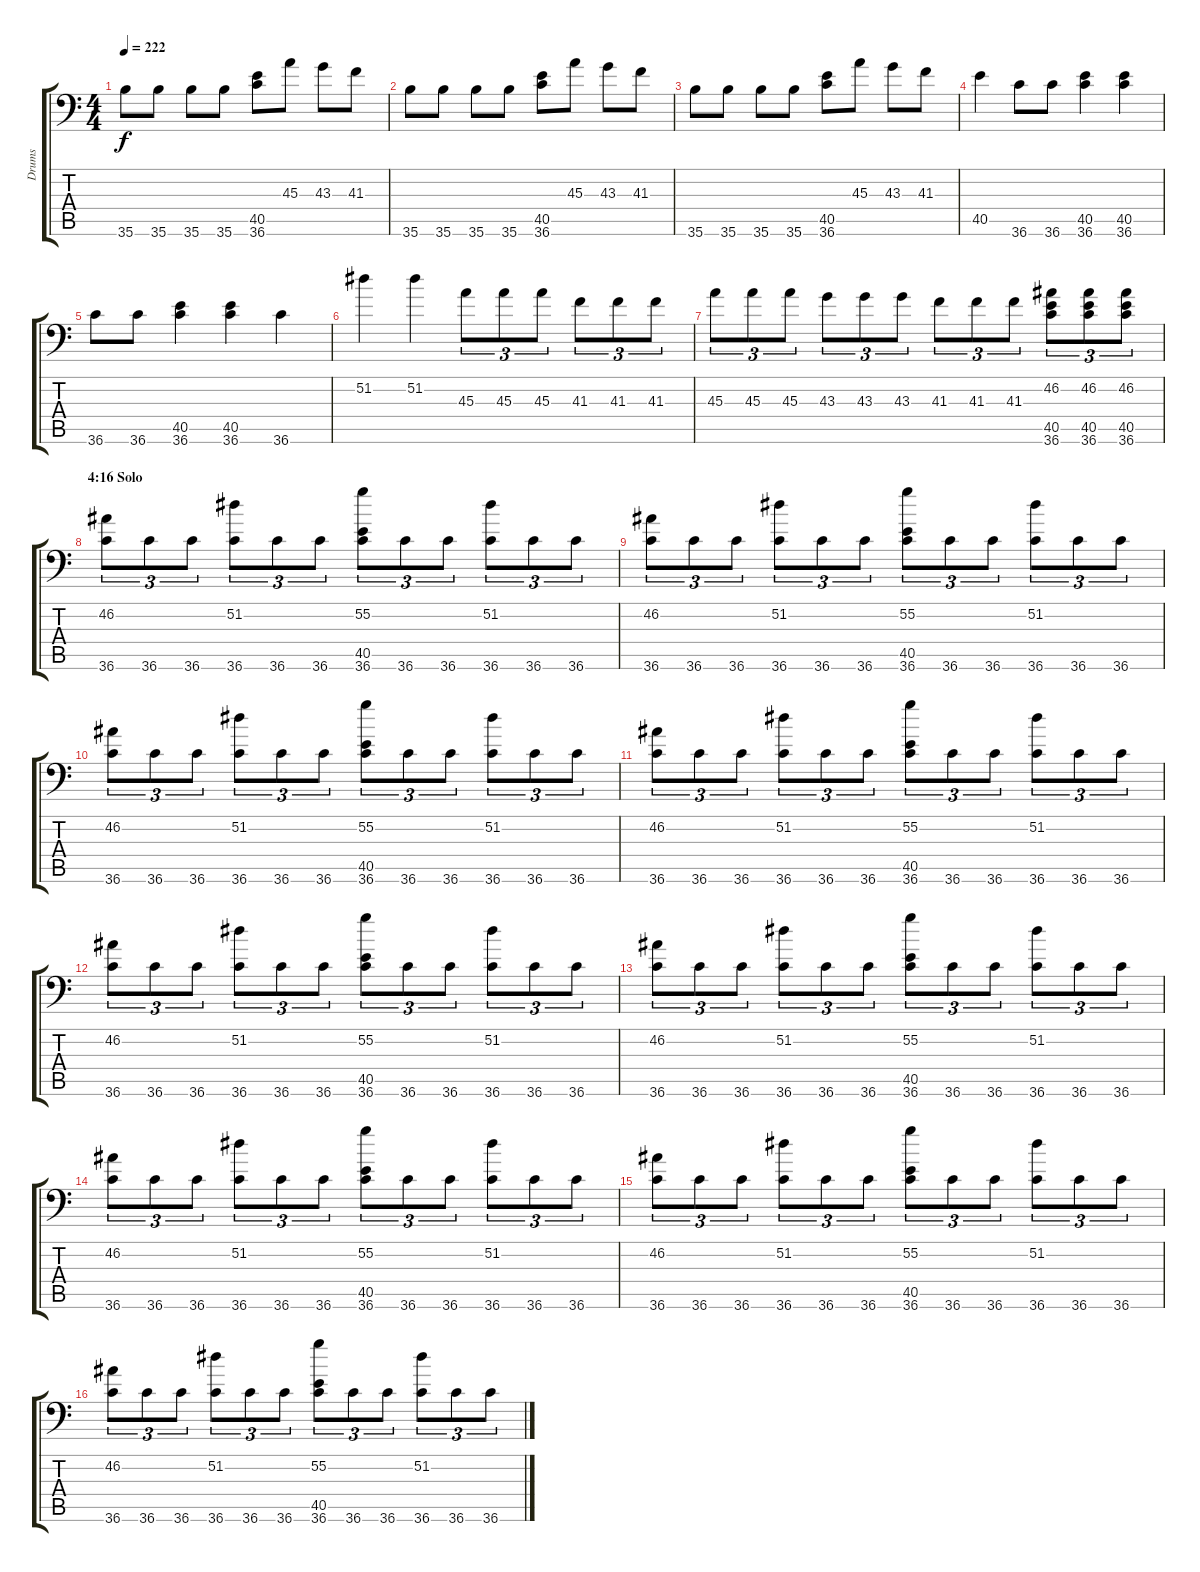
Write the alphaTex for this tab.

\track ("Drums" "Drums") {instrument acousticgrandpiano}
\staff {score tabs}
\tuning (C-1 C-1 C-1 C-1 C-1 C-1) {hide}
\ts (4 4)
\tempo 222
\clef f4
\ks c
35.6.8{dy f} 35.6.8 35.6.8 35.6.8 (40.5 36.6).8 45.3.8 43.3.8 41.3.8 |
35.6.8 35.6.8 35.6.8 35.6.8 (40.5 36.6).8 45.3.8 43.3.8 41.3.8 |
35.6.8 35.6.8 35.6.8 35.6.8 (40.5 36.6).8 45.3.8 43.3.8 41.3.8 |
40.5.4 36.6.8 36.6.8 (40.5 36.6).4 (40.5 36.6).4 |
36.6.8 36.6.8 (40.5 36.6).4 (40.5 36.6).4 36.6.4 |
51.2.4 51.2.4 45.3.8{tu (3 2)} 45.3.8{tu (3 2)} 45.3.8{tu (3 2)} 41.3.8{tu (3 2)} 41.3.8{tu (3 2)} 41.3.8{tu (3 2)} |
45.3.8{tu (3 2)} 45.3.8{tu (3 2)} 45.3.8{tu (3 2)} 43.3.8{tu (3 2)} 43.3.8{tu (3 2)} 43.3.8{tu (3 2)} 41.3.8{tu (3 2)} 41.3.8{tu (3 2)} 41.3.8{tu (3 2)} (46.2 40.5 36.6).8{tu (3 2)} (46.2 40.5 36.6).8{tu (3 2)} (46.2 40.5 36.6).8{tu (3 2)} |
\section ("" "4:16 Solo")
(46.2 36.6).8{tu (3 2)} 36.6.8{tu (3 2)} 36.6.8{tu (3 2)} (51.2 36.6).8{tu (3 2)} 36.6.8{tu (3 2)} 36.6.8{tu (3 2)} (55.2 40.5 36.6).8{tu (3 2)} 36.6.8{tu (3 2)} 36.6.8{tu (3 2)} (51.2 36.6).8{tu (3 2)} 36.6.8{tu (3 2)} 36.6.8{tu (3 2)} |
(46.2 36.6).8{tu (3 2)} 36.6.8{tu (3 2)} 36.6.8{tu (3 2)} (51.2 36.6).8{tu (3 2)} 36.6.8{tu (3 2)} 36.6.8{tu (3 2)} (55.2 40.5 36.6).8{tu (3 2)} 36.6.8{tu (3 2)} 36.6.8{tu (3 2)} (51.2 36.6).8{tu (3 2)} 36.6.8{tu (3 2)} 36.6.8{tu (3 2)} |
(46.2 36.6).8{tu (3 2)} 36.6.8{tu (3 2)} 36.6.8{tu (3 2)} (51.2 36.6).8{tu (3 2)} 36.6.8{tu (3 2)} 36.6.8{tu (3 2)} (55.2 40.5 36.6).8{tu (3 2)} 36.6.8{tu (3 2)} 36.6.8{tu (3 2)} (51.2 36.6).8{tu (3 2)} 36.6.8{tu (3 2)} 36.6.8{tu (3 2)} |
(46.2 36.6).8{tu (3 2)} 36.6.8{tu (3 2)} 36.6.8{tu (3 2)} (51.2 36.6).8{tu (3 2)} 36.6.8{tu (3 2)} 36.6.8{tu (3 2)} (55.2 40.5 36.6).8{tu (3 2)} 36.6.8{tu (3 2)} 36.6.8{tu (3 2)} (51.2 36.6).8{tu (3 2)} 36.6.8{tu (3 2)} 36.6.8{tu (3 2)} |
(46.2 36.6).8{tu (3 2)} 36.6.8{tu (3 2)} 36.6.8{tu (3 2)} (51.2 36.6).8{tu (3 2)} 36.6.8{tu (3 2)} 36.6.8{tu (3 2)} (55.2 40.5 36.6).8{tu (3 2)} 36.6.8{tu (3 2)} 36.6.8{tu (3 2)} (51.2 36.6).8{tu (3 2)} 36.6.8{tu (3 2)} 36.6.8{tu (3 2)} |
(46.2 36.6).8{tu (3 2)} 36.6.8{tu (3 2)} 36.6.8{tu (3 2)} (51.2 36.6).8{tu (3 2)} 36.6.8{tu (3 2)} 36.6.8{tu (3 2)} (55.2 40.5 36.6).8{tu (3 2)} 36.6.8{tu (3 2)} 36.6.8{tu (3 2)} (51.2 36.6).8{tu (3 2)} 36.6.8{tu (3 2)} 36.6.8{tu (3 2)} |
(46.2 36.6).8{tu (3 2)} 36.6.8{tu (3 2)} 36.6.8{tu (3 2)} (51.2 36.6).8{tu (3 2)} 36.6.8{tu (3 2)} 36.6.8{tu (3 2)} (55.2 40.5 36.6).8{tu (3 2)} 36.6.8{tu (3 2)} 36.6.8{tu (3 2)} (51.2 36.6).8{tu (3 2)} 36.6.8{tu (3 2)} 36.6.8{tu (3 2)} |
(46.2 36.6).8{tu (3 2)} 36.6.8{tu (3 2)} 36.6.8{tu (3 2)} (51.2 36.6).8{tu (3 2)} 36.6.8{tu (3 2)} 36.6.8{tu (3 2)} (55.2 40.5 36.6).8{tu (3 2)} 36.6.8{tu (3 2)} 36.6.8{tu (3 2)} (51.2 36.6).8{tu (3 2)} 36.6.8{tu (3 2)} 36.6.8{tu (3 2)} |
(46.2 36.6).8{tu (3 2)} 36.6.8{tu (3 2)} 36.6.8{tu (3 2)} (51.2 36.6).8{tu (3 2)} 36.6.8{tu (3 2)} 36.6.8{tu (3 2)} (55.2 40.5 36.6).8{tu (3 2)} 36.6.8{tu (3 2)} 36.6.8{tu (3 2)} (51.2 36.6).8{tu (3 2)} 36.6.8{tu (3 2)} 36.6.8{tu (3 2)}
